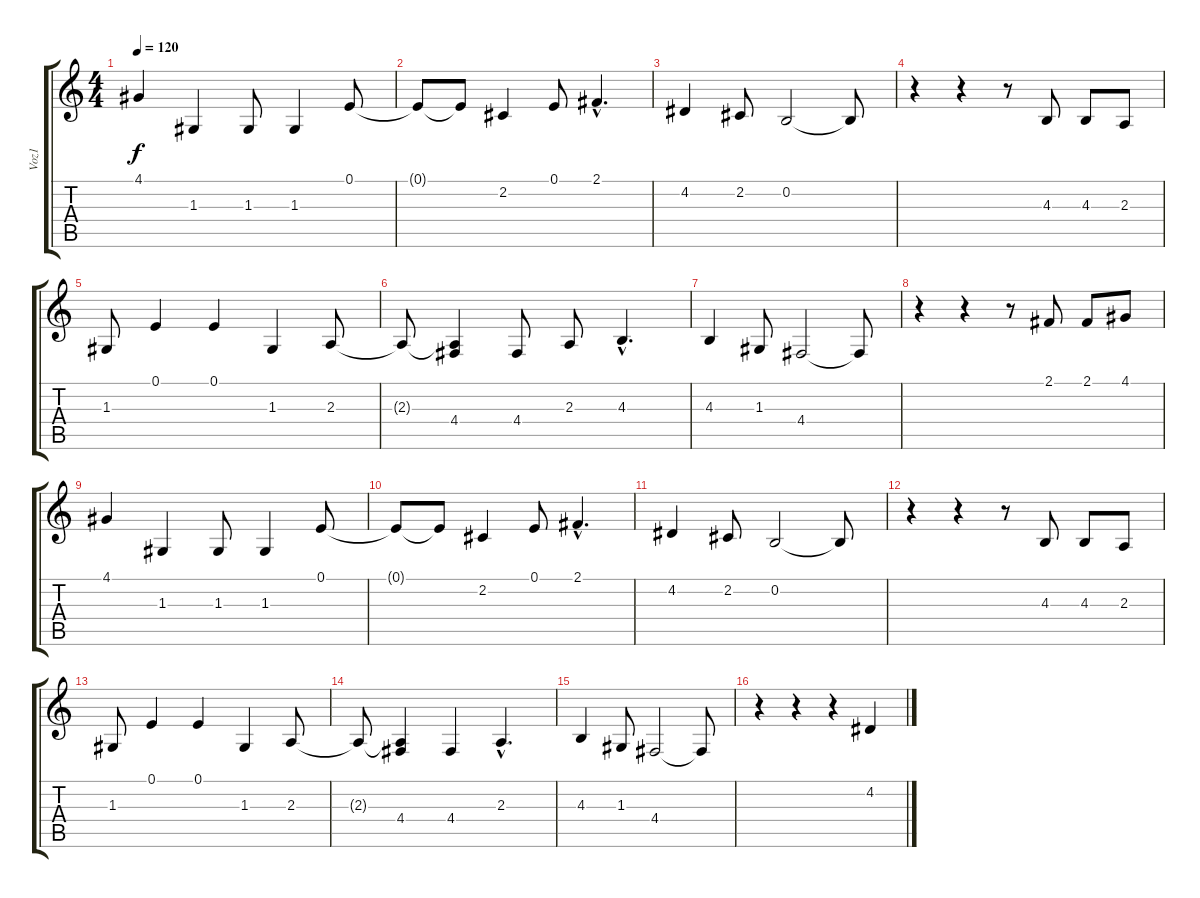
\track ("Voz1" "Voz1") {instrument harpsichord}
\staff {score tabs}
\tuning (E4 B3 G3 D3 A2 E2) {hide}
\ts (4 4)
\tempo 120
\clef g2
\ks c
4.1.4{dy f} 1.3.4 1.3.8 1.3.4 0.1.8 |
0.1{t}.8 0.1{t}.8 2.2.4 0.1.8 2.1{hac}.4{d} |
4.2.4 2.2.8 0.2.2 0.2{t}.8 |
r.4 r.4 r.8 4.3.8 4.3.8 2.3.8 |
1.3.8 0.1.4 0.1.4 1.3.4 2.3.8 |
2.3{t}.8 (2.3{t} 4.4).4 4.4.8 2.3.8 4.3{hac}.4{d} |
4.3.4 1.3.8 4.4.2 4.4{t}.8 |
r.4 r.4 r.8 2.1.8 2.1.8 4.1.8 |
4.1.4 1.3.4 1.3.8 1.3.4 0.1.8 |
0.1{t}.8 0.1{t}.8 2.2.4 0.1.8 2.1{hac}.4{d} |
4.2.4 2.2.8 0.2.2 0.2{t}.8 |
r.4 r.4 r.8 4.3.8 4.3.8 2.3.8 |
1.3.8 0.1.4 0.1.4 1.3.4 2.3.8 |
2.3{t}.8 (2.3{t} 4.4).4 4.4.4 2.3{hac}.4{d} |
4.3.4 1.3.8 4.4.2 4.4{t}.8 |
r.4 r.4 r.4 4.2.4
